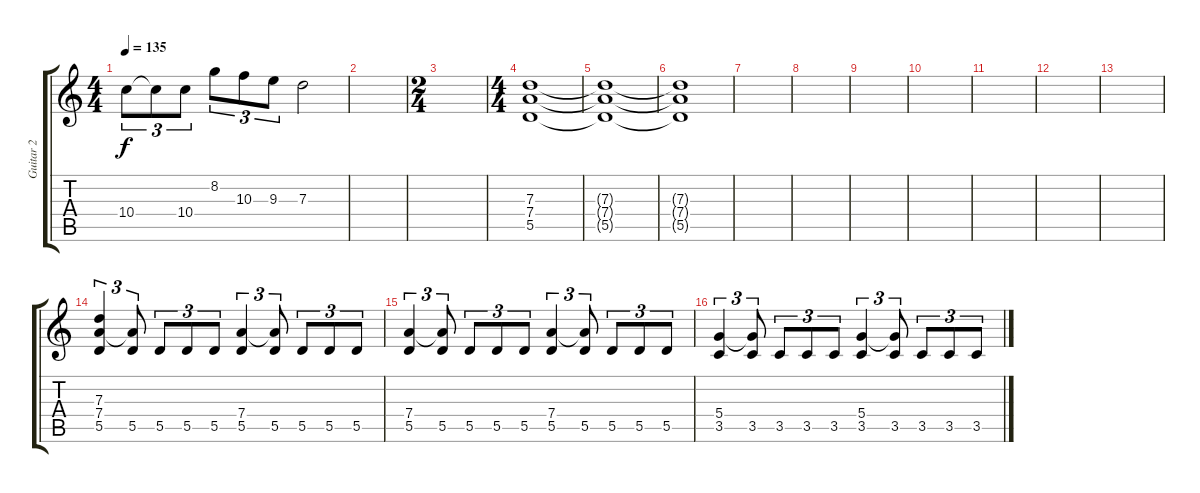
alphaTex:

\track ("Guitar 2" "Guitar 2") {instrument distortionguitar}
\staff {score tabs}
\tuning (E4 B3 G3 D3 A2 E2) {hide}
\ts (4 4)
\tempo 135
\clef g2
\ks c
10.4.8{tu (3 2) dy f} 10.4{t}.8{tu (3 2)} 10.4.8{tu (3 2)} 8.2.8{tu (3 2)} 10.3.8{tu (3 2)} 9.3.8{tu (3 2)} 7.3.2 |
|
\ts (2 4)
|
\ts (4 4)
(7.3 7.4 5.5).1 |
(7.3{t} 7.4{t} 5.5{t}).1 |
(7.3{t} 7.4{t} 5.5{t}).1 |
|
|
|
|
|
|
|
(7.3 7.4 5.5).4{tu (3 2)} (7.4{t} 5.5).8{tu (3 2)} 5.5.8{tu (3 2)} 5.5.8{tu (3 2)} 5.5.8{tu (3 2)} (7.4 5.5).4{tu (3 2)} (7.4{t} 5.5).8{tu (3 2)} 5.5.8{tu (3 2)} 5.5.8{tu (3 2)} 5.5.8{tu (3 2)} |
(7.4 5.5).4{tu (3 2)} (7.4{t} 5.5).8{tu (3 2)} 5.5.8{tu (3 2)} 5.5.8{tu (3 2)} 5.5.8{tu (3 2)} (7.4 5.5).4{tu (3 2)} (7.4{t} 5.5).8{tu (3 2)} 5.5.8{tu (3 2)} 5.5.8{tu (3 2)} 5.5.8{tu (3 2)} |
(5.4 3.5).4{tu (3 2)} (5.4{t} 3.5).8{tu (3 2)} 3.5.8{tu (3 2)} 3.5.8{tu (3 2)} 3.5.8{tu (3 2)} (5.4 3.5).4{tu (3 2)} (5.4{t} 3.5).8{tu (3 2)} 3.5.8{tu (3 2)} 3.5.8{tu (3 2)} 3.5.8{tu (3 2)}
